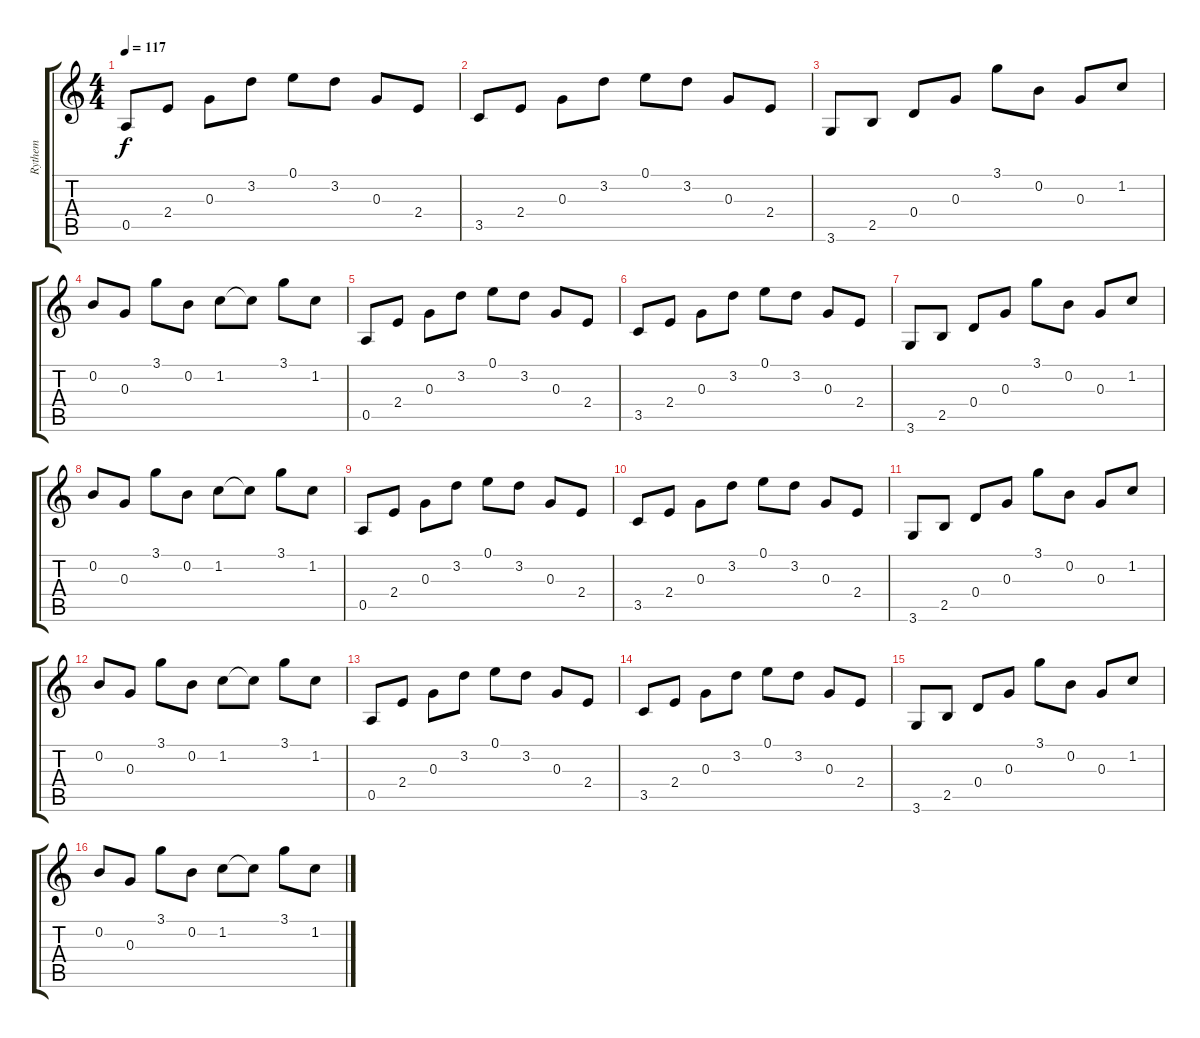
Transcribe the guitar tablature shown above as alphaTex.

\track ("Rythem" "Rythem") {instrument acousticguitarsteel}
\staff {score tabs}
\tuning (E4 B3 G3 D3 A2 E2) {hide}
\ts (4 4)
\tempo 117
\clef g2
\ks c
0.5.8{dy f instrument acousticguitarsteel} 2.4.8 0.3.8 3.2.8 0.1.8 3.2.8 0.3.8 2.4.8 |
3.5.8 2.4.8 0.3.8 3.2.8 0.1.8 3.2.8 0.3.8 2.4.8 |
3.6.8 2.5.8 0.4.8 0.3.8 3.1.8 0.2.8 0.3.8 1.2.8 |
0.2.8 0.3.8 3.1.8 0.2.8 1.2.8 1.2{t}.8 3.1.8 1.2.8 |
0.5.8 2.4.8 0.3.8 3.2.8 0.1.8 3.2.8 0.3.8 2.4.8 |
3.5.8 2.4.8 0.3.8 3.2.8 0.1.8 3.2.8 0.3.8 2.4.8 |
3.6.8 2.5.8 0.4.8 0.3.8 3.1.8 0.2.8 0.3.8 1.2.8 |
0.2.8 0.3.8 3.1.8 0.2.8 1.2.8 1.2{t}.8 3.1.8 1.2.8 |
0.5.8 2.4.8 0.3.8 3.2.8 0.1.8 3.2.8 0.3.8 2.4.8 |
3.5.8 2.4.8 0.3.8 3.2.8 0.1.8 3.2.8 0.3.8 2.4.8 |
3.6.8 2.5.8 0.4.8 0.3.8 3.1.8 0.2.8 0.3.8 1.2.8 |
0.2.8 0.3.8 3.1.8 0.2.8 1.2.8 1.2{t}.8 3.1.8 1.2.8 |
0.5.8 2.4.8 0.3.8 3.2.8 0.1.8 3.2.8 0.3.8 2.4.8 |
3.5.8 2.4.8 0.3.8 3.2.8 0.1.8 3.2.8 0.3.8 2.4.8 |
3.6.8 2.5.8 0.4.8 0.3.8 3.1.8 0.2.8 0.3.8 1.2.8 |
0.2.8 0.3.8 3.1.8 0.2.8 1.2.8 1.2{t}.8 3.1.8 1.2.8
